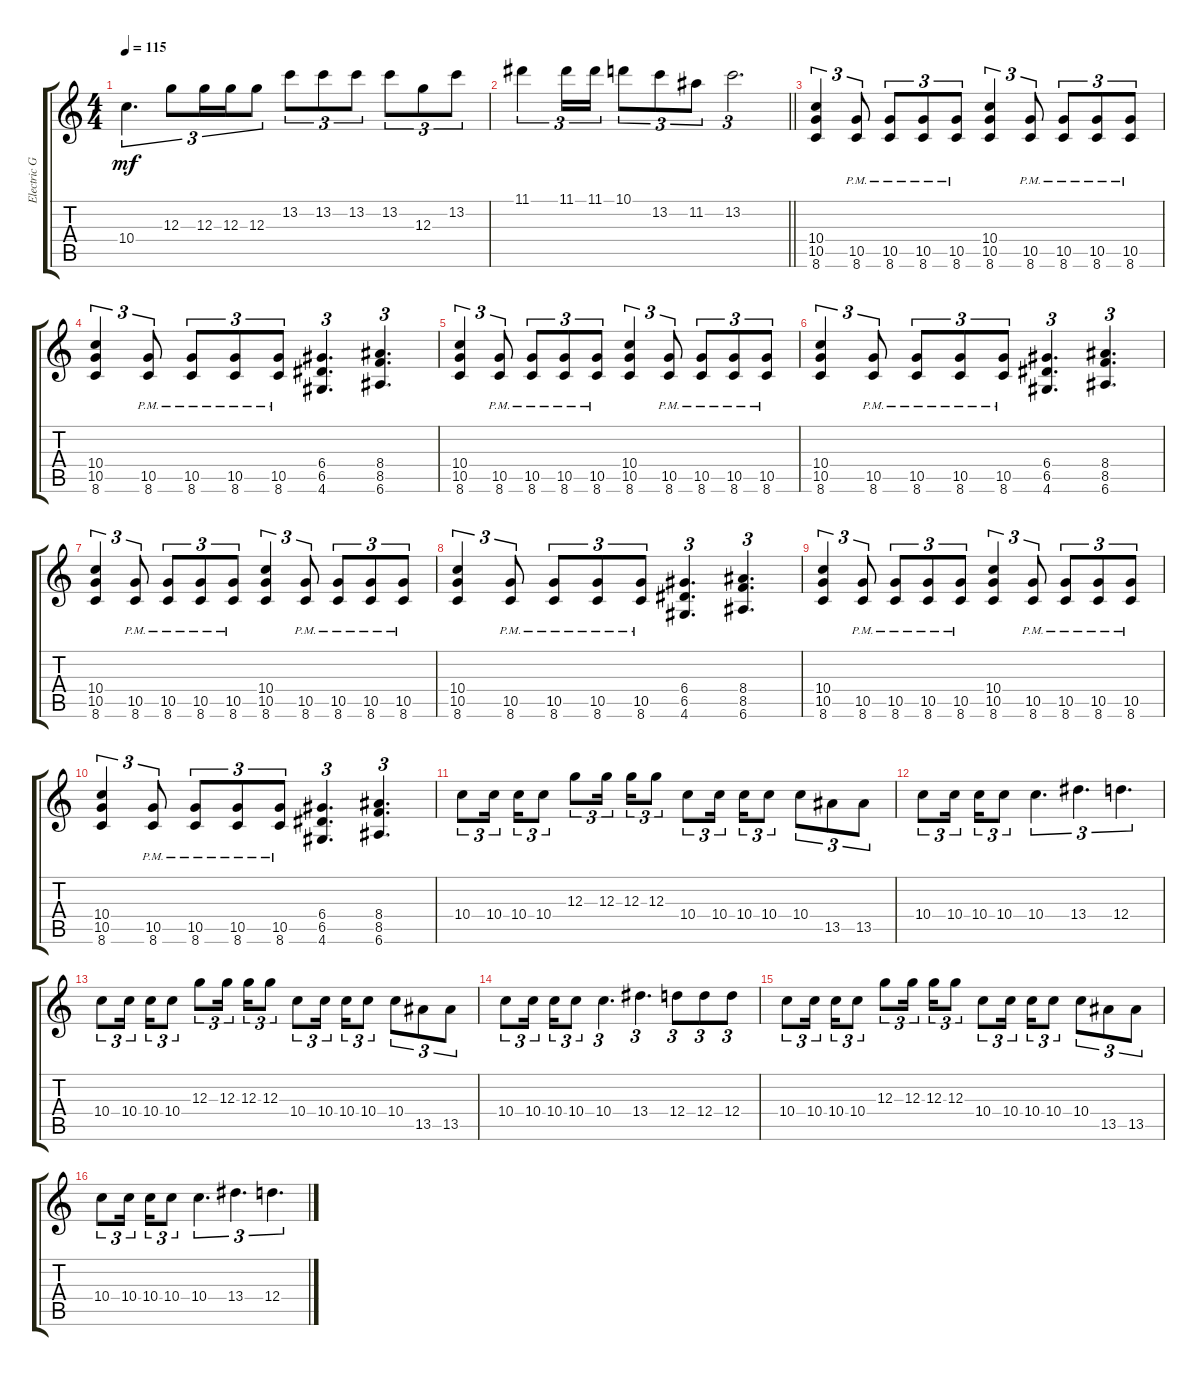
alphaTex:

\track ("Electric Guitar 1" "Electric G") {instrument distortionguitar}
\staff {score tabs}
\tuning (E4 B3 G3 D3 A2 E2) {hide}
\ts (4 4)
\tempo 115
\clef g2
\ks c
10.4.4{d tu (3 2) dy mf} 12.3.8{tu (3 2)} 12.3.16{tu (3 2)} 12.3.16{tu (3 2)} 12.3.8{tu (3 2)} 13.2.8{tu (3 2)} 13.2.8{tu (3 2)} 13.2.8{tu (3 2)} 13.2.8{tu (3 2)} 12.3.8{tu (3 2)} 13.2.8{tu (3 2)} |
\barLineRight lightlight
11.1.4{tu (3 2)} 11.1.16{tu (3 2)} 11.1.16{tu (3 2)} 10.1.8{tu (3 2)} 13.2.8{tu (3 2)} 11.2.8{tu (3 2)} 13.2.2{d tu (3 2)} |
(10.4 10.5 8.6).4{tu (3 2)} (10.5{pm} 8.6{pm}).8{tu (3 2)} (10.5{pm} 8.6{pm}).8{tu (3 2)} (10.5{pm} 8.6{pm}).8{tu (3 2)} (10.5{pm} 8.6{pm}).8{tu (3 2)} (10.4 10.5 8.6).4{tu (3 2)} (10.5{pm} 8.6{pm}).8{tu (3 2)} (10.5{pm} 8.6{pm}).8{tu (3 2)} (10.5{pm} 8.6{pm}).8{tu (3 2)} (10.5{pm} 8.6{pm}).8{tu (3 2)} |
(10.4 10.5 8.6).4{tu (3 2)} (10.5{pm} 8.6{pm}).8{tu (3 2)} (10.5{pm} 8.6{pm}).8{tu (3 2)} (10.5{pm} 8.6{pm}).8{tu (3 2)} (10.5{pm} 8.6{pm}).8{tu (3 2)} (6.4 6.5 4.6).4{d tu (3 2)} (8.4 8.5 6.6).4{d tu (3 2)} |
(10.4 10.5 8.6).4{tu (3 2)} (10.5{pm} 8.6{pm}).8{tu (3 2)} (10.5{pm} 8.6{pm}).8{tu (3 2)} (10.5{pm} 8.6{pm}).8{tu (3 2)} (10.5{pm} 8.6{pm}).8{tu (3 2)} (10.4 10.5 8.6).4{tu (3 2)} (10.5{pm} 8.6{pm}).8{tu (3 2)} (10.5{pm} 8.6{pm}).8{tu (3 2)} (10.5{pm} 8.6{pm}).8{tu (3 2)} (10.5{pm} 8.6{pm}).8{tu (3 2)} |
(10.4 10.5 8.6).4{tu (3 2)} (10.5{pm} 8.6{pm}).8{tu (3 2)} (10.5{pm} 8.6{pm}).8{tu (3 2)} (10.5{pm} 8.6{pm}).8{tu (3 2)} (10.5{pm} 8.6{pm}).8{tu (3 2)} (6.4 6.5 4.6).4{d tu (3 2)} (8.4 8.5 6.6).4{d tu (3 2)} |
(10.4 10.5 8.6).4{tu (3 2)} (10.5{pm} 8.6{pm}).8{tu (3 2)} (10.5{pm} 8.6{pm}).8{tu (3 2)} (10.5{pm} 8.6{pm}).8{tu (3 2)} (10.5{pm} 8.6{pm}).8{tu (3 2)} (10.4 10.5 8.6).4{tu (3 2)} (10.5{pm} 8.6{pm}).8{tu (3 2)} (10.5{pm} 8.6{pm}).8{tu (3 2)} (10.5{pm} 8.6{pm}).8{tu (3 2)} (10.5{pm} 8.6{pm}).8{tu (3 2)} |
(10.4 10.5 8.6).4{tu (3 2)} (10.5{pm} 8.6{pm}).8{tu (3 2)} (10.5{pm} 8.6{pm}).8{tu (3 2)} (10.5{pm} 8.6{pm}).8{tu (3 2)} (10.5{pm} 8.6{pm}).8{tu (3 2)} (6.4 6.5 4.6).4{d tu (3 2)} (8.4 8.5 6.6).4{d tu (3 2)} |
(10.4 10.5 8.6).4{tu (3 2)} (10.5{pm} 8.6{pm}).8{tu (3 2)} (10.5{pm} 8.6{pm}).8{tu (3 2)} (10.5{pm} 8.6{pm}).8{tu (3 2)} (10.5{pm} 8.6{pm}).8{tu (3 2)} (10.4 10.5 8.6).4{tu (3 2)} (10.5{pm} 8.6{pm}).8{tu (3 2)} (10.5{pm} 8.6{pm}).8{tu (3 2)} (10.5{pm} 8.6{pm}).8{tu (3 2)} (10.5{pm} 8.6{pm}).8{tu (3 2)} |
(10.4 10.5 8.6).4{tu (3 2)} (10.5{pm} 8.6{pm}).8{tu (3 2)} (10.5{pm} 8.6{pm}).8{tu (3 2)} (10.5{pm} 8.6{pm}).8{tu (3 2)} (10.5{pm} 8.6{pm}).8{tu (3 2)} (6.4 6.5 4.6).4{d tu (3 2)} (8.4 8.5 6.6).4{d tu (3 2)} |
10.4.8{tu (3 2)} 10.4.16{tu (3 2)} 10.4.16{tu (3 2)} 10.4.8{tu (3 2)} 12.3.8{tu (3 2)} 12.3.16{tu (3 2)} 12.3.16{tu (3 2)} 12.3.8{tu (3 2)} 10.4.8{tu (3 2)} 10.4.16{tu (3 2)} 10.4.16{tu (3 2)} 10.4.8{tu (3 2)} 10.4.8{tu (3 2)} 13.5.8{tu (3 2)} 13.5.8{tu (3 2)} |
10.4.8{tu (3 2)} 10.4.16{tu (3 2)} 10.4.16{tu (3 2)} 10.4.8{tu (3 2)} 10.4.4{d tu (3 2)} 13.4.4{d tu (3 2)} 12.4.4{d tu (3 2)} |
10.4.8{tu (3 2)} 10.4.16{tu (3 2)} 10.4.16{tu (3 2)} 10.4.8{tu (3 2)} 12.3.8{tu (3 2)} 12.3.16{tu (3 2)} 12.3.16{tu (3 2)} 12.3.8{tu (3 2)} 10.4.8{tu (3 2)} 10.4.16{tu (3 2)} 10.4.16{tu (3 2)} 10.4.8{tu (3 2)} 10.4.8{tu (3 2)} 13.5.8{tu (3 2)} 13.5.8{tu (3 2)} |
10.4.8{tu (3 2)} 10.4.16{tu (3 2)} 10.4.16{tu (3 2)} 10.4.8{tu (3 2)} 10.4.4{d tu (3 2)} 13.4.4{d tu (3 2)} 12.4.8{tu (3 2)} 12.4.8{tu (3 2)} 12.4.8{tu (3 2)} |
10.4.8{tu (3 2)} 10.4.16{tu (3 2)} 10.4.16{tu (3 2)} 10.4.8{tu (3 2)} 12.3.8{tu (3 2)} 12.3.16{tu (3 2)} 12.3.16{tu (3 2)} 12.3.8{tu (3 2)} 10.4.8{tu (3 2)} 10.4.16{tu (3 2)} 10.4.16{tu (3 2)} 10.4.8{tu (3 2)} 10.4.8{tu (3 2)} 13.5.8{tu (3 2)} 13.5.8{tu (3 2)} |
10.4.8{tu (3 2)} 10.4.16{tu (3 2)} 10.4.16{tu (3 2)} 10.4.8{tu (3 2)} 10.4.4{d tu (3 2)} 13.4.4{d tu (3 2)} 12.4.4{d tu (3 2)}
